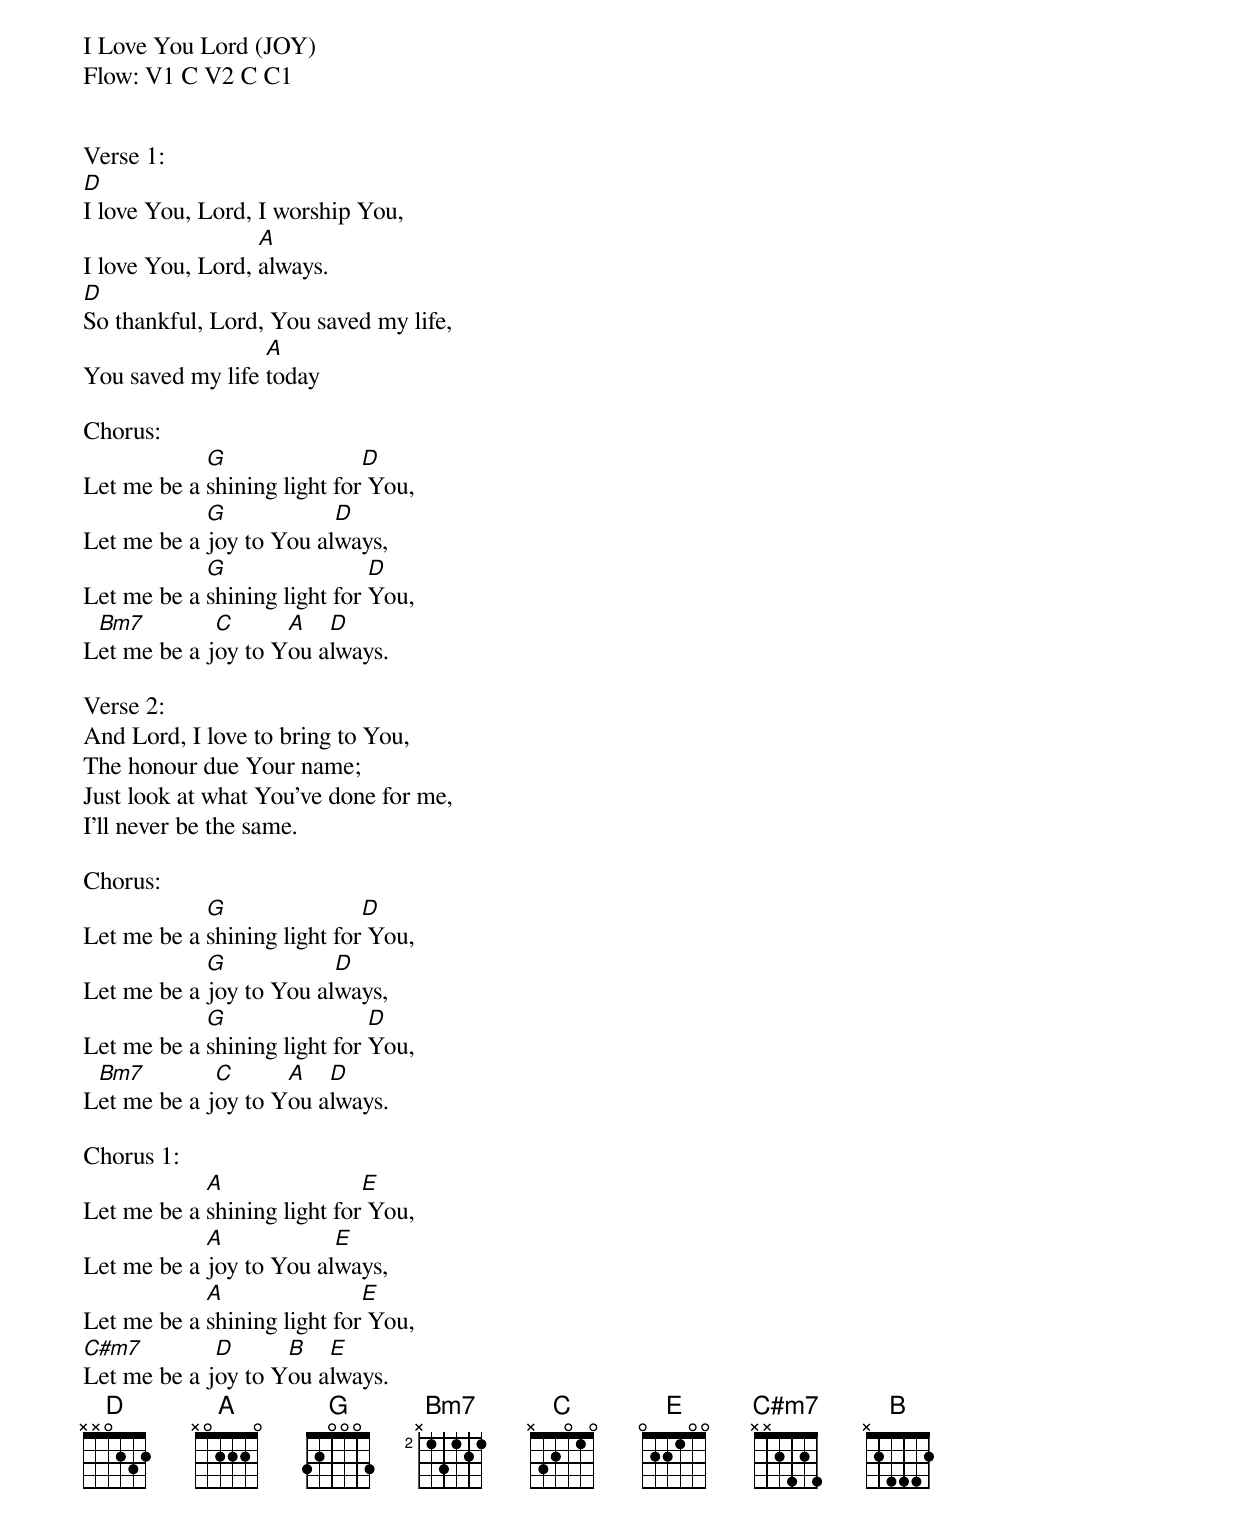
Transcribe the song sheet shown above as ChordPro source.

I Love You Lord (JOY)
Flow: V1 C V2 C C1


Verse 1:
[D]I love You, Lord, I worship You,
I love You, Lord, [A]always.
[D]So thankful, Lord, You saved my life,
You saved my life [A]today

Chorus:
Let me be a [G]shining light for[D] You,
Let me be a [G]joy to You al[D]ways,
Let me be a [G]shining light for [D]You,
L[Bm7]et me be a j[C]oy to Y[A]ou a[D]lways.

Verse 2:
And Lord, I love to bring to You,
The honour due Your name;
Just look at what You've done for me,
I'll never be the same.

Chorus:
Let me be a [G]shining light for[D] You,
Let me be a [G]joy to You al[D]ways,
Let me be a [G]shining light for [D]You,
L[Bm7]et me be a j[C]oy to Y[A]ou a[D]lways.

Chorus 1:
Let me be a [A]shining light for[E] You,
Let me be a [A]joy to You al[E]ways,
Let me be a [A]shining light for[E] You,
[C#m7]Let me be a j[D]oy to Y[B]ou a[E]lways.
